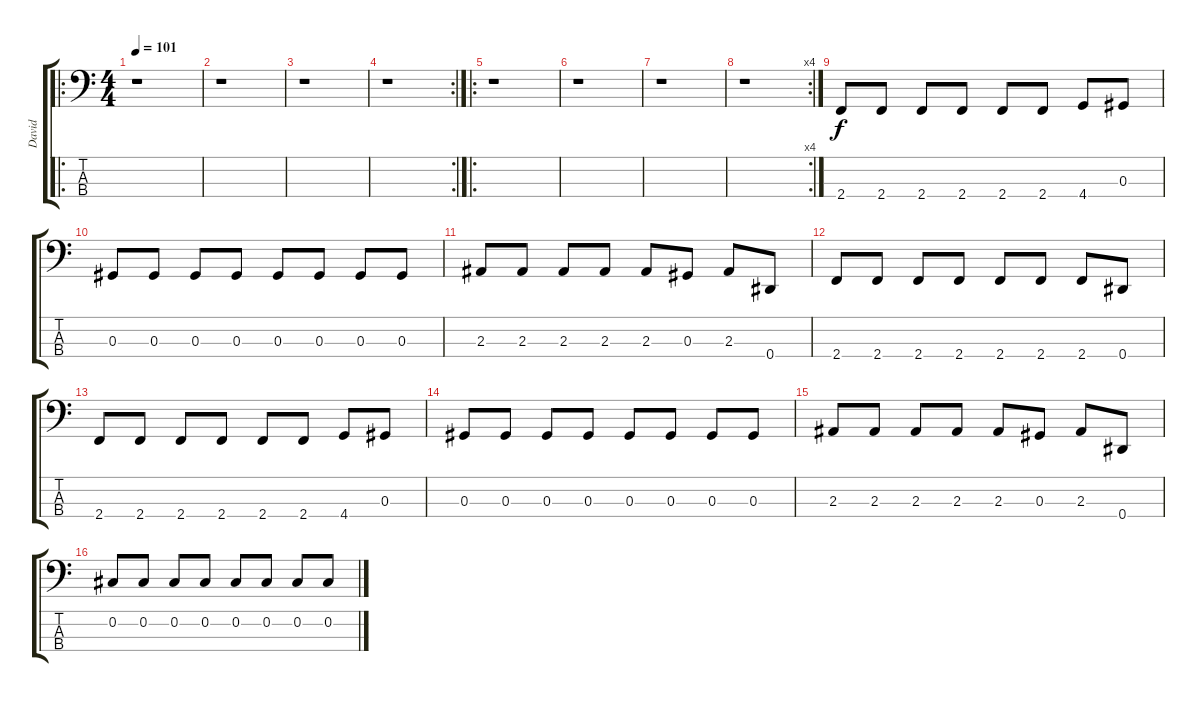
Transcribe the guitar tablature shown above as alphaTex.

\track ("David" "David") {instrument electricbassfinger}
\staff {score tabs}
\tuning (Gb2 Db2 Ab1 Eb1) {hide}
\ro
\ts (4 4)
\tempo 101
\clef f4
\ks c
r.1{dy f instrument electricbassfinger} |
r.1 |
r.1 |
\rc 2
r.1 |
\ro
r.1 |
r.1 |
r.1 |
\rc 4
r.1 |
2.4.8 2.4.8 2.4.8 2.4.8 2.4.8 2.4.8 4.4.8 0.3.8 |
0.3.8 0.3.8 0.3.8 0.3.8 0.3.8 0.3.8 0.3.8 0.3.8 |
2.3.8 2.3.8 2.3.8 2.3.8 2.3.8 0.3.8 2.3.8 0.4.8 |
2.4.8 2.4.8 2.4.8 2.4.8 2.4.8 2.4.8 2.4.8 0.4.8 |
2.4.8 2.4.8 2.4.8 2.4.8 2.4.8 2.4.8 4.4.8 0.3.8 |
0.3.8 0.3.8 0.3.8 0.3.8 0.3.8 0.3.8 0.3.8 0.3.8 |
2.3.8 2.3.8 2.3.8 2.3.8 2.3.8 0.3.8 2.3.8 0.4.8 |
0.2.8 0.2.8 0.2.8 0.2.8 0.2.8 0.2.8 0.2.8 0.2.8
